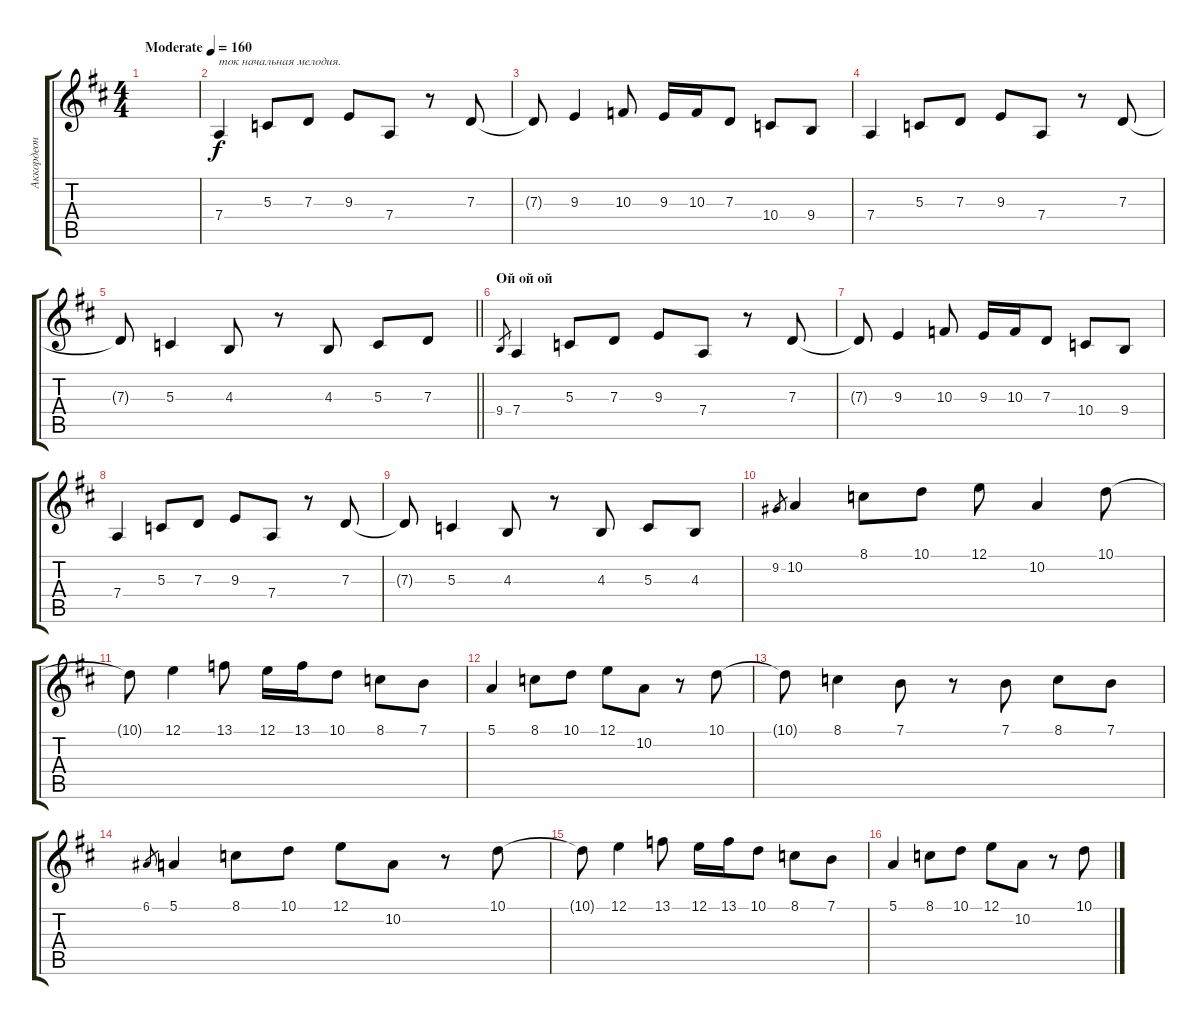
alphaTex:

\track ("Аккордеон" "Аккордеон") {instrument accordion}
\staff {score tabs}
\tuning (E4 B3 G3 D3 A2 E2) {hide}
\ts (4 4)
\tempo (160 "Moderate")
\clef g2
\ks bminor
|
7.4.4{txt "ток начальная мелодия. "} 5.3.8 7.3.8 9.3.8 7.4.8 r.8 7.3.8 |
7.3{t}.8 9.3.4 10.3.8 9.3.16 10.3.16 7.3.8 10.4.8 9.4.8 |
7.4.4 5.3.8 7.3.8 9.3.8 7.4.8 r.8 7.3.8 |
\barLineRight lightlight
7.3{t}.8 5.3.4 4.3.8 r.8 4.3.8 5.3.8 7.3.8 |
\section ("" "Ой ой ой ")
9.4.8{gr} 7.4.4 5.3.8 7.3.8 9.3.8 7.4.8 r.8 7.3.8 |
7.3{t}.8 9.3.4 10.3.8 9.3.16 10.3.16 7.3.8 10.4.8 9.4.8 |
7.4.4 5.3.8 7.3.8 9.3.8 7.4.8 r.8 7.3.8 |
7.3{t}.8 5.3.4 4.3.8 r.8 4.3.8 5.3.8 4.3.8 |
9.2.8{gr} 10.2.4 8.1.8 10.1.8 12.1.8 10.2.4 10.1.8 |
10.1{t}.8 12.1.4 13.1.8 12.1.16 13.1.16 10.1.8 8.1.8 7.1.8 |
5.1.4 8.1.8 10.1.8 12.1.8 10.2.8 r.8 10.1.8 |
10.1{t}.8 8.1.4 7.1.8 r.8 7.1.8 8.1.8 7.1.8 |
6.1.8{gr} 5.1.4 8.1.8 10.1.8 12.1.8 10.2.8 r.8 10.1.8 |
10.1{t}.8 12.1.4 13.1.8 12.1.16 13.1.16 10.1.8 8.1.8 7.1.8 |
5.1.4 8.1.8 10.1.8 12.1.8 10.2.8 r.8 10.1.8
